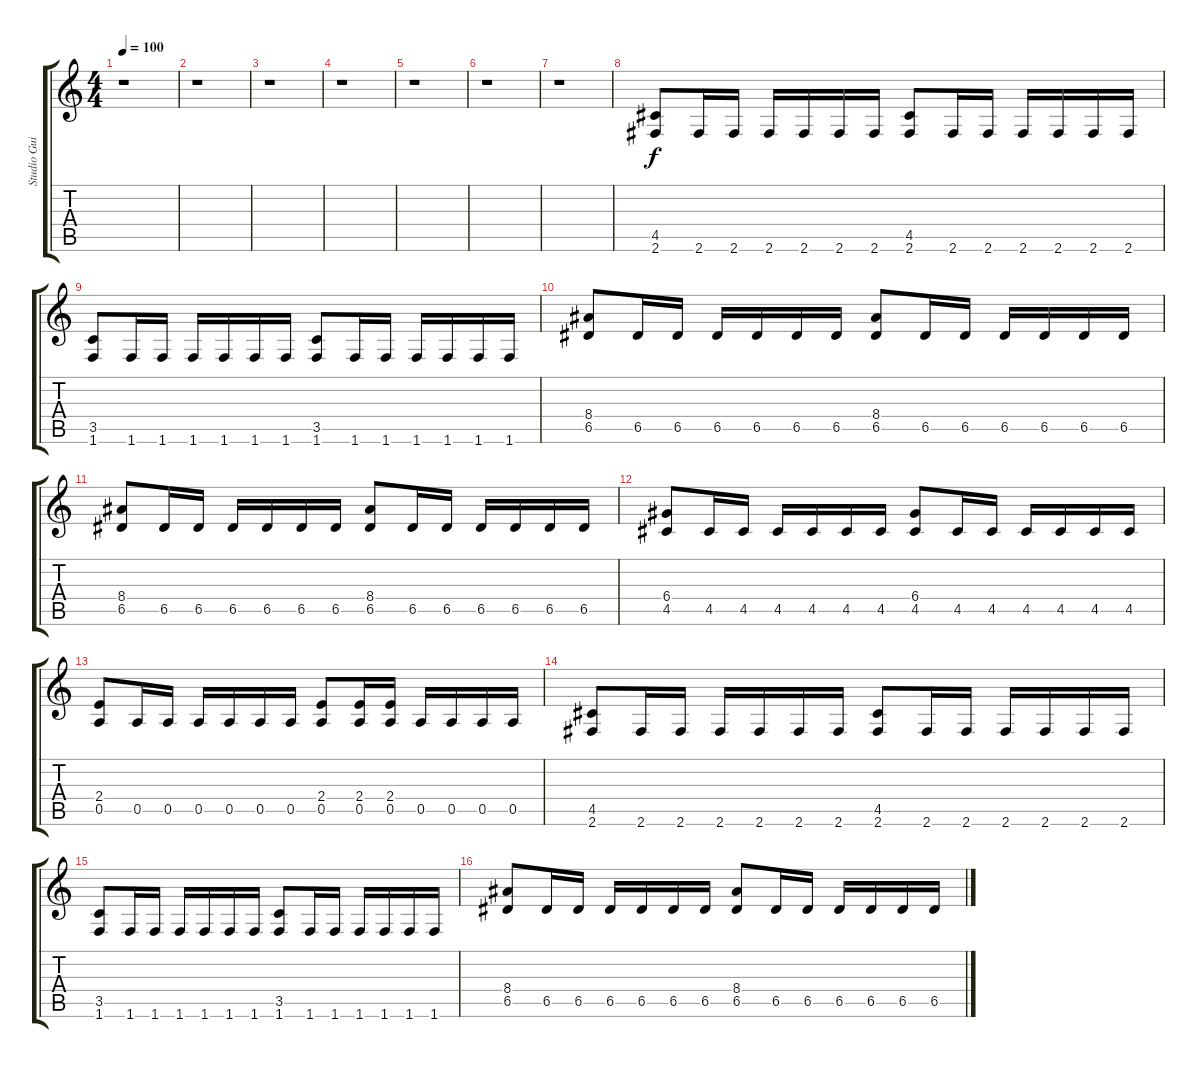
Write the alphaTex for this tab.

\track ("Studio Guitar (Oscar)" "Studio Gui") {instrument distortionguitar}
\staff {score tabs}
\tuning (E4 B3 G3 D3 A2 E2) {hide}
\ts (4 4)
\tempo 100
\clef g2
\ks c
r.1{dy f} |
r.1 |
r.1 |
r.1 |
r.1 |
r.1 |
r.1 |
(4.5 2.6).8 2.6.16 2.6.16 2.6.16 2.6.16 2.6.16 2.6.16 (4.5 2.6).8 2.6.16 2.6.16 2.6.16 2.6.16 2.6.16 2.6.16 |
(3.5 1.6).8 1.6.16 1.6.16 1.6.16 1.6.16 1.6.16 1.6.16 (3.5 1.6).8 1.6.16 1.6.16 1.6.16 1.6.16 1.6.16 1.6.16 |
(8.4 6.5).8 6.5.16 6.5.16 6.5.16 6.5.16 6.5.16 6.5.16 (8.4 6.5).8 6.5.16 6.5.16 6.5.16 6.5.16 6.5.16 6.5.16 |
(8.4 6.5).8 6.5.16 6.5.16 6.5.16 6.5.16 6.5.16 6.5.16 (8.4 6.5).8 6.5.16 6.5.16 6.5.16 6.5.16 6.5.16 6.5.16 |
(6.4 4.5).8 4.5.16 4.5.16 4.5.16 4.5.16 4.5.16 4.5.16 (6.4 4.5).8 4.5.16 4.5.16 4.5.16 4.5.16 4.5.16 4.5.16 |
(2.4 0.5).8 0.5.16 0.5.16 0.5.16 0.5.16 0.5.16 0.5.16 (2.4 0.5).8 (2.4 0.5).16 (2.4 0.5).16 0.5.16 0.5.16 0.5.16 0.5.16 |
(4.5 2.6).8 2.6.16 2.6.16 2.6.16 2.6.16 2.6.16 2.6.16 (4.5 2.6).8 2.6.16 2.6.16 2.6.16 2.6.16 2.6.16 2.6.16 |
(3.5 1.6).8 1.6.16 1.6.16 1.6.16 1.6.16 1.6.16 1.6.16 (3.5 1.6).8 1.6.16 1.6.16 1.6.16 1.6.16 1.6.16 1.6.16 |
(8.4 6.5).8 6.5.16 6.5.16 6.5.16 6.5.16 6.5.16 6.5.16 (8.4 6.5).8 6.5.16 6.5.16 6.5.16 6.5.16 6.5.16 6.5.16
